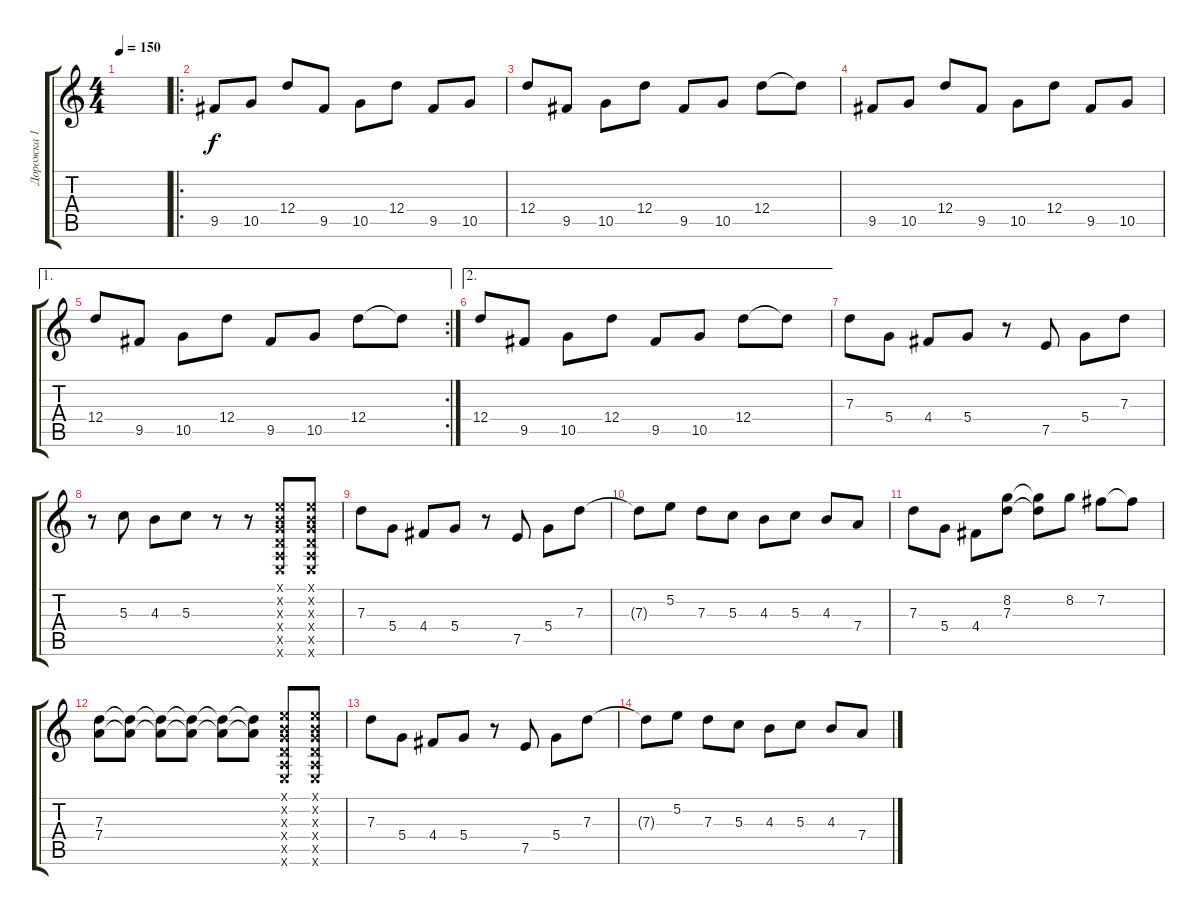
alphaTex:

\track ("Дорожка 1" "Дорожка 1") {instrument distortionguitar}
\staff {score tabs}
\tuning (E4 B3 G3 D3 A2 E2) {hide}
\ts (4 4)
\tempo 150
\clef g2
\ks c
|
\ro
9.5.8 10.5.8 12.4.8 9.5.8 10.5.8 12.4.8 9.5.8 10.5.8 |
12.4.8 9.5.8 10.5.8 12.4.8 9.5.8 10.5.8 12.4.8 12.4{t}.8 |
9.5.8 10.5.8 12.4.8 9.5.8 10.5.8 12.4.8 9.5.8 10.5.8 |
\ae 1
\rc 2
12.4.8 9.5.8 10.5.8 12.4.8 9.5.8 10.5.8 12.4.8 12.4{t}.8 |
\ae 2
12.4.8 9.5.8 10.5.8 12.4.8 9.5.8 10.5.8 12.4.8 12.4{t}.8 |
7.3.8 5.4.8 4.4.8 5.4.8 r.8 7.5.8 5.4.8 7.3.8 |
r.8 5.3.8 4.3.8 5.3.8 r.8 r.8 (0.1{x} 0.2{x} 0.3{x} 0.4{x} 0.5{x} 0.6{x}).8 (0.1{x} 0.2{x} 0.3{x} 0.4{x} 0.5{x} 0.6{x}).8 |
7.3.8 5.4.8 4.4.8 5.4.8 r.8 7.5.8 5.4.8 7.3.8 |
7.3{t}.8 5.2.8 7.3.8 5.3.8 4.3.8 5.3.8 4.3.8 7.4.8 |
7.3.8 5.4.8 4.4.8 (8.2 7.3).8 (8.2{t} 7.3{t}).8 8.2.8 7.2.8 7.2{t}.8 |
(7.3 7.4).8 (7.3{t} 7.4{t}).8 (7.3{t} 7.4{t}).8 (7.3{t} 7.4{t}).8 (7.3{t} 7.4{t}).8 (7.3{t} 7.4{t}).8 (0.1{x} 0.2{x} 0.3{x} 0.4{x} 0.5{x} 0.6{x}).8 (0.1{x} 0.2{x} 0.3{x} 0.4{x} 0.5{x} 0.6{x}).8 |
7.3.8 5.4.8 4.4.8 5.4.8 r.8 7.5.8 5.4.8 7.3.8 |
7.3{t}.8 5.2.8 7.3.8 5.3.8 4.3.8 5.3.8 4.3.8 7.4.8
